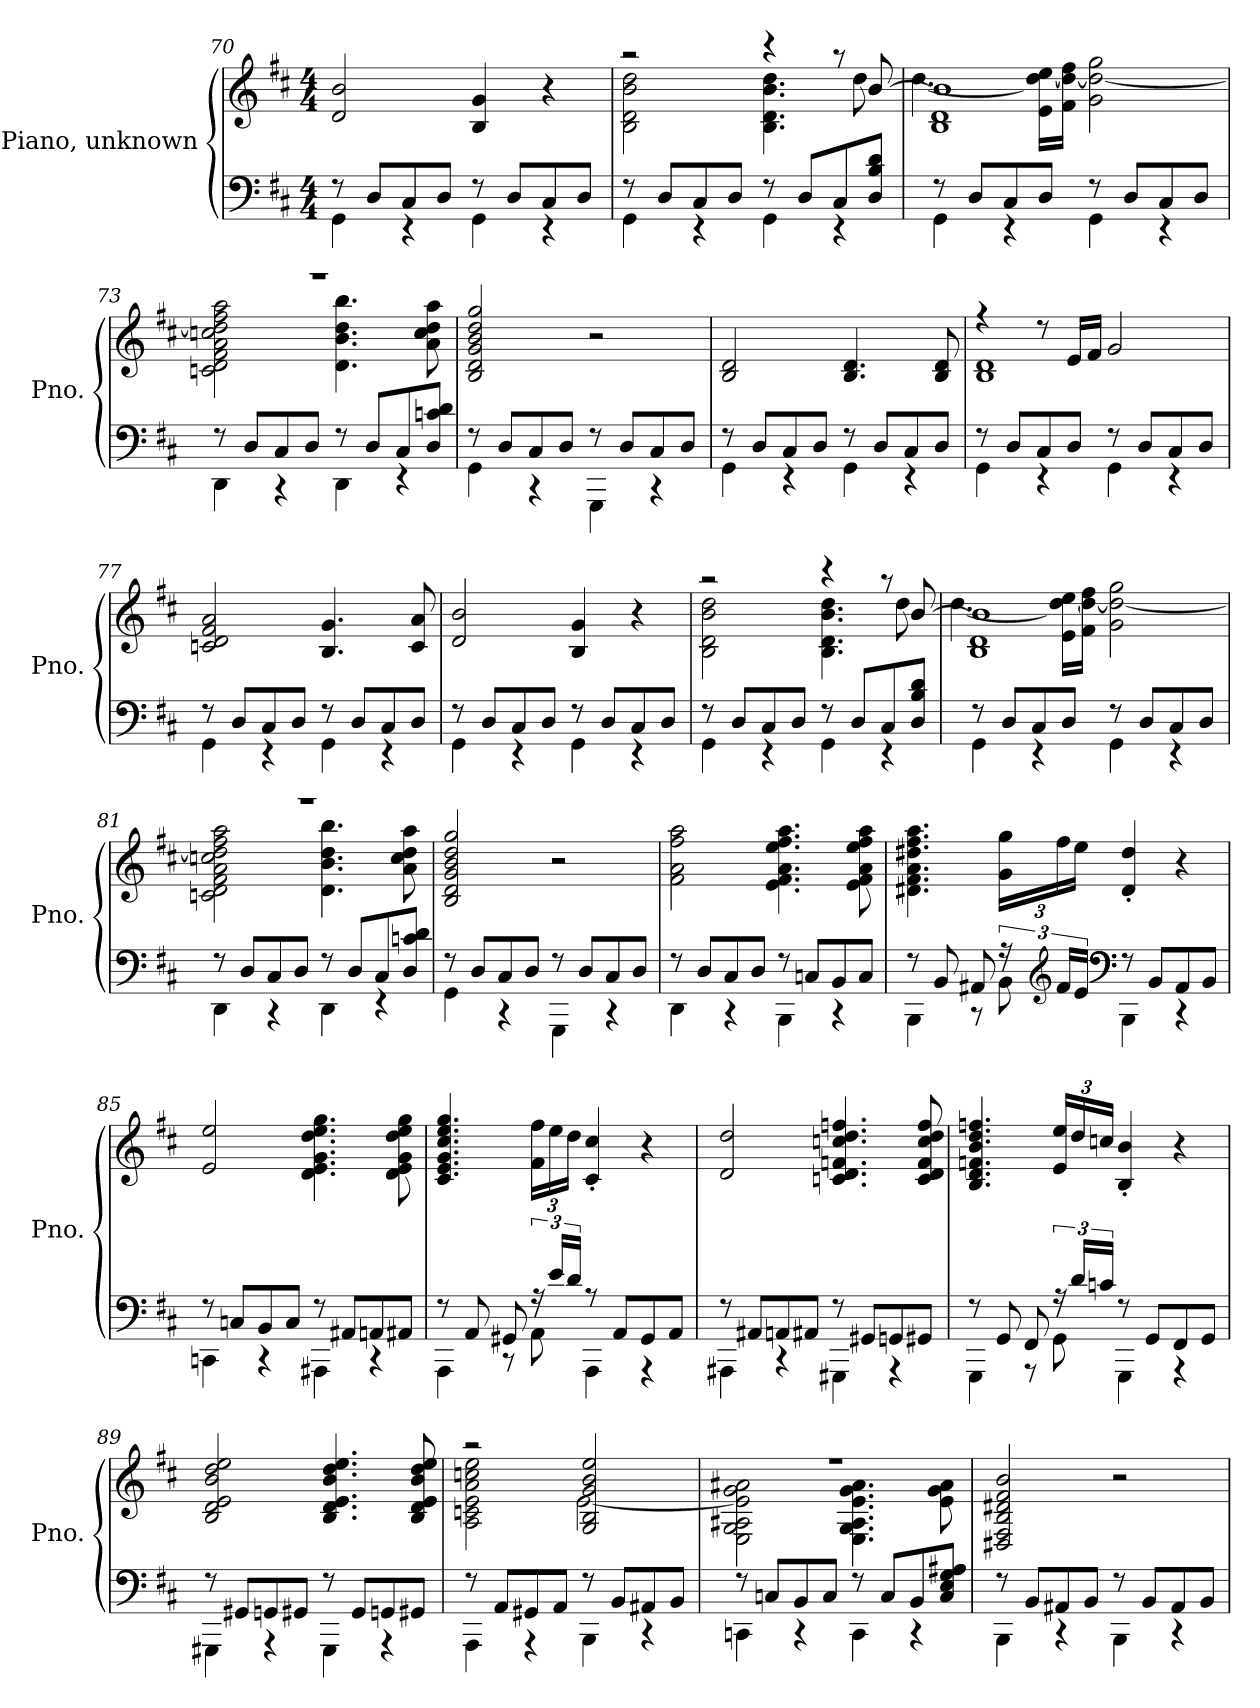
**kern	**kern
*part1	*part1
*staff2	*staff1
*I"Piano, unknown	*
*I'Pno.	*
*clefF4	*clefG2
*k[f#c#]	*k[f#c#]
*M4/4	*M4/4
=70	=70
*^	*
8r	4GG\	2d/ 2b/
8D/L	.	.
8C#/	4r	.
8D/J	.	.
8r	4GG\	4B/ 4g/
8D/L	.	.
8C#/	4r	4r
8D/J	.	.
=71	=71	=71
*	*	*^
8r	4GG\	2r	2B\ 2d\ 2b\ 2dd\
8D/L	.	.	.
8C#/	4r	.	.
8D/J	.	.	.
8r	4GG\	4r	4.B\ 4.d\ 4.b\ 4.dd\
8D/L	.	.	.
8C#/	4r	8r	.
8D/ 8B/ 8d/J	.	[8b/	8dd\
=72	=72	=72	=72
*	*	*	*^
8r	4GG\	1b]	[4.dd\	1B 1d
8D/L	.	.	.	.
8C#/	4r	.	.	.
8D/J	.	.	16e\ 16dd\_ 16ee\LL	.
.	.	.	16f#\ 16dd\_ 16ff#\JJ	.
8r	4GG\	.	2g\ 2dd\_ 2gg\	.
8D/L	.	.	.	.
8C#/	4r	.	.	.
8D/J	.	.	.	.
*	*	*	*v	*v
!!LO:LB:g=z
=73	=73	=73	=73
8r	4DD\	1r	2cn\ 2d\ 2f#\ 2a\ 2ccn\ 2dd\] 2ff#\ 2aa\
8D/L	.	.	.
8C#/	4r	.	.
8D/J	.	.	.
8r	4DD\	.	4.d\ 4.b\ 4.dd\ 4.bb\
8D/L	.	.	.
8C#/	4r	.	.
8D/ 8cn/ 8d/J	.	.	8a\ 8cc\ 8dd\ 8aa\
*	*	*v	*v
=74	=74	=74
8r	4GG\	2B/ 2d/ 2g/ 2b/ 2dd/ 2gg/
8D/L	.	.
8C#/	4r	.
8D/J	.	.
8r	4GGG\	2r
8D/L	.	.
8C#/	4r	.
8D/J	.	.
=75	=75	=75
8r	4GG\	2B/ 2d/
8D/L	.	.
8C#/	4r	.
8D/J	.	.
8r	4GG\	4.B/ 4.d/
8D/L	.	.
8C#/	4r	.
8D/J	.	8B/ 8d/
=76	=76	=76
*	*	*^
8r	4GG\	4r	1B 1d
8D/L	.	.	.
8C#/	4r	8r	.
8D/J	.	16e/LL	.
.	.	16f#/JJ	.
8r	4GG\	2g/	.
8D/L	.	.	.
8C#/	4r	.	.
8D/J	.	.	.
*	*	*v	*v
!!LO:LB:g=z
=77	=77	=77
8r	4GG\	2cn/ 2d/ 2f#/ 2a/
8D/L	.	.
8C#/	4r	.
8D/J	.	.
8r	4GG\	4.B/ 4.g/
8D/L	.	.
8C#/	4r	.
8D/J	.	8c/ 8a/
=78	=78	=78
8r	4GG\	2d/ 2b/
8D/L	.	.
8C#/	4r	.
8D/J	.	.
8r	4GG\	4B/ 4g/
8D/L	.	.
8C#/	4r	4r
8D/J	.	.
=79	=79	=79
*	*	*^
8r	4GG\	2r	2B\ 2d\ 2b\ 2dd\
8D/L	.	.	.
8C#/	4r	.	.
8D/J	.	.	.
8r	4GG\	4r	4.B\ 4.d\ 4.b\ 4.dd\
8D/L	.	.	.
8C#/	4r	8r	.
8D/ 8B/ 8d/J	.	[8b/	8dd\
=80	=80	=80	=80
*	*	*	*^
8r	4GG\	1b]	[4.dd\	1B 1d
8D/L	.	.	.	.
8C#/	4r	.	.	.
8D/J	.	.	16e\ 16dd\_ 16ee\LL	.
.	.	.	16f#\ 16dd\_ 16ff#\JJ	.
8r	4GG\	.	2g\ 2dd\_ 2gg\	.
8D/L	.	.	.	.
8C#/	4r	.	.	.
8D/J	.	.	.	.
*	*	*	*v	*v
!!LO:LB:g=z
=81	=81	=81	=81
8r	4DD\	1r	2cn\ 2d\ 2f#\ 2a\ 2ccn\ 2dd\] 2ff#\ 2aa\
8D/L	.	.	.
8C#/	4r	.	.
8D/J	.	.	.
8r	4DD\	.	4.d\ 4.b\ 4.dd\ 4.bb\
8D/L	.	.	.
8C#/	4r	.	.
8D/ 8cn/ 8d/J	.	.	8a\ 8cc\ 8dd\ 8aa\
*	*	*v	*v
=82	=82	=82
8r	4GG\	2B/ 2d/ 2g/ 2b/ 2dd/ 2gg/
8D/L	.	.
8C#/	4r	.
8D/J	.	.
8r	4GGG\	2r
8D/L	.	.
8C#/	4r	.
8D/J	.	.
=83	=83	=83
8r	4DD\	2f#\ 2a\ 2ff#\ 2aa\
8D/L	.	.
8C#/	4r	.
8D/J	.	.
8r	4BBB\	4.e\ 4.f#\ 4.a\ 4.ee\ 4.ff#\ 4.aa\
8Cn/L	.	.
8BB/	4r	.
8C/J	.	8e\ 8f#\ 8a\ 8ee\ 8ff#\ 8aa\
=84	=84	=84
8r	4BBB\	4.d#X\ 4.f#\ 4.a\ 4.dd#X\ 4.ff#\ 4.aa\
8BB/	.	.
8AA#X/	8r	.
*	*	*Xbrackettup
24r	8BB\	24g\ 24gg\LL
*clefG2	*	*
24f#/LL	.	24ff#\
24e/JJ	.	24ee\JJ
*clefF4	*	*
8r	4BBB\	4d#/' 4dd#/'
8BB/L	.	.
8AA#/	4r	4r
8BB/J	.	.
!!LO:PB:g=z
=85	=85	=85
8r	4CCn\	2e/ 2ee/
8Cn/L	.	.
8BB/	4r	.
8C/J	.	.
8r	4AAA#X\	4.d\ 4.e\ 4.g\ 4.dd\ 4.ee\ 4.gg\
8AA#X/L	.	.
8AAn/	4r	.
8AA#X/J	.	8d\ 8e\ 8g\ 8dd\ 8ee\ 8gg\
=86	=86	=86
8r	4AAA\	4.c#/ 4.e/ 4.g/ 4.cc#/ 4.ee/ 4.gg/
8AA/	.	.
8GG#X/	8r	.
24r	8AA\	24f#\ 24ff#\LL
24e/LL	.	24ee\
24d/JJ	.	24dd\JJ
8r	4AAA\	4c#/' 4cc#/'
8AA/L	.	.
8GG#/	4r	4r
8AA/J	.	.
=87	=87	=87
8r	4AAA#X\	2d/ 2dd/
8AA#X/L	.	.
8AAn/	4r	.
8AA#X/J	.	.
8r	4GGG#X\	4.cn/ 4.d/ 4.fn/ 4.ccn/ 4.dd/ 4.ffn/
8GG#X/L	.	.
8GGn/	4r	.
8GG#X/J	.	8c/ 8d/ 8f/ 8cc/ 8dd/ 8ff/
!!LO:LB:g=z
=88	=88	=88
8r	4GGG\	4.B/ 4.d/ 4.fn/ 4.b/ 4.dd/ 4.ffn/
8GG/	.	.
8FF#/	8r	.
24r	8GG\	24e/ 24ee/LL
24d/LL	.	24dd/
24cn/JJ	.	24ccn/JJ
8r	4GGG\	4B/' 4b/'
8GG/L	.	.
8FF#/	4r	4r
8GG/J	.	.
=89	=89	=89
8r	4GGG#X\	2B/ 2d/ 2e/ 2b/ 2dd/ 2ee/
8GG#X/L	.	.
8GGn/	4r	.
8GG#X/J	.	.
8r	4GGG#\	4.B/ 4.d/ 4.e/ 4.b/ 4.dd/ 4.ee/
8GG#/L	.	.
8GGn/	4r	.
8GG#X/J	.	8B/ 8d/ 8e/ 8b/ 8dd/ 8ee/
=90	=90	=90
*	*	*^
8r	4AAA\	2r	2A\ 2cn\ 2e\ 2a\ 2ccn\ 2ee\
8AA/L	.	.	.
8GG#X/	4r	.	.
8AA/J	.	.	.
8r	4BBB\	2G/ 2B/ 2g/ 2b/ 2ee/	[2e\
8BB/L	.	.	.
8AA#X/	4r	.	.
8BB/J	.	.	.
!!LO:LB:g=z	!!
=91	=91	=91	=91
8r	4CCn\	1r	2E\ 2G\ 2A#X\ 2e\] 2g\ 2a#X\
8Cn/L	.	.	.
8BB/	4r	.	.
8C/J	.	.	.
8r	4CC\	.	4.E\ 4.G\ 4.A#\ 4.e\ 4.g\ 4.a#\
8C/L	.	.	.
8BB/	4r	.	.
8C/ 8E/ 8G/ 8A#X/J	.	.	8e\ 8g\ 8a#\
*	*	*v	*v
=92	=92	=92
8r	4BBB\	2D#X/ 2F#/ 2B/ 2d#X/ 2f#/ 2b/
8BB/L	.	.
8AA#X/	4r	.
8BB/J	.	.
8r	4BBB\	2r
8BB/L	.	.
8AA#/	4r	.
8BB/J	.	.
*v	*v	*
=	=
*-	*-
